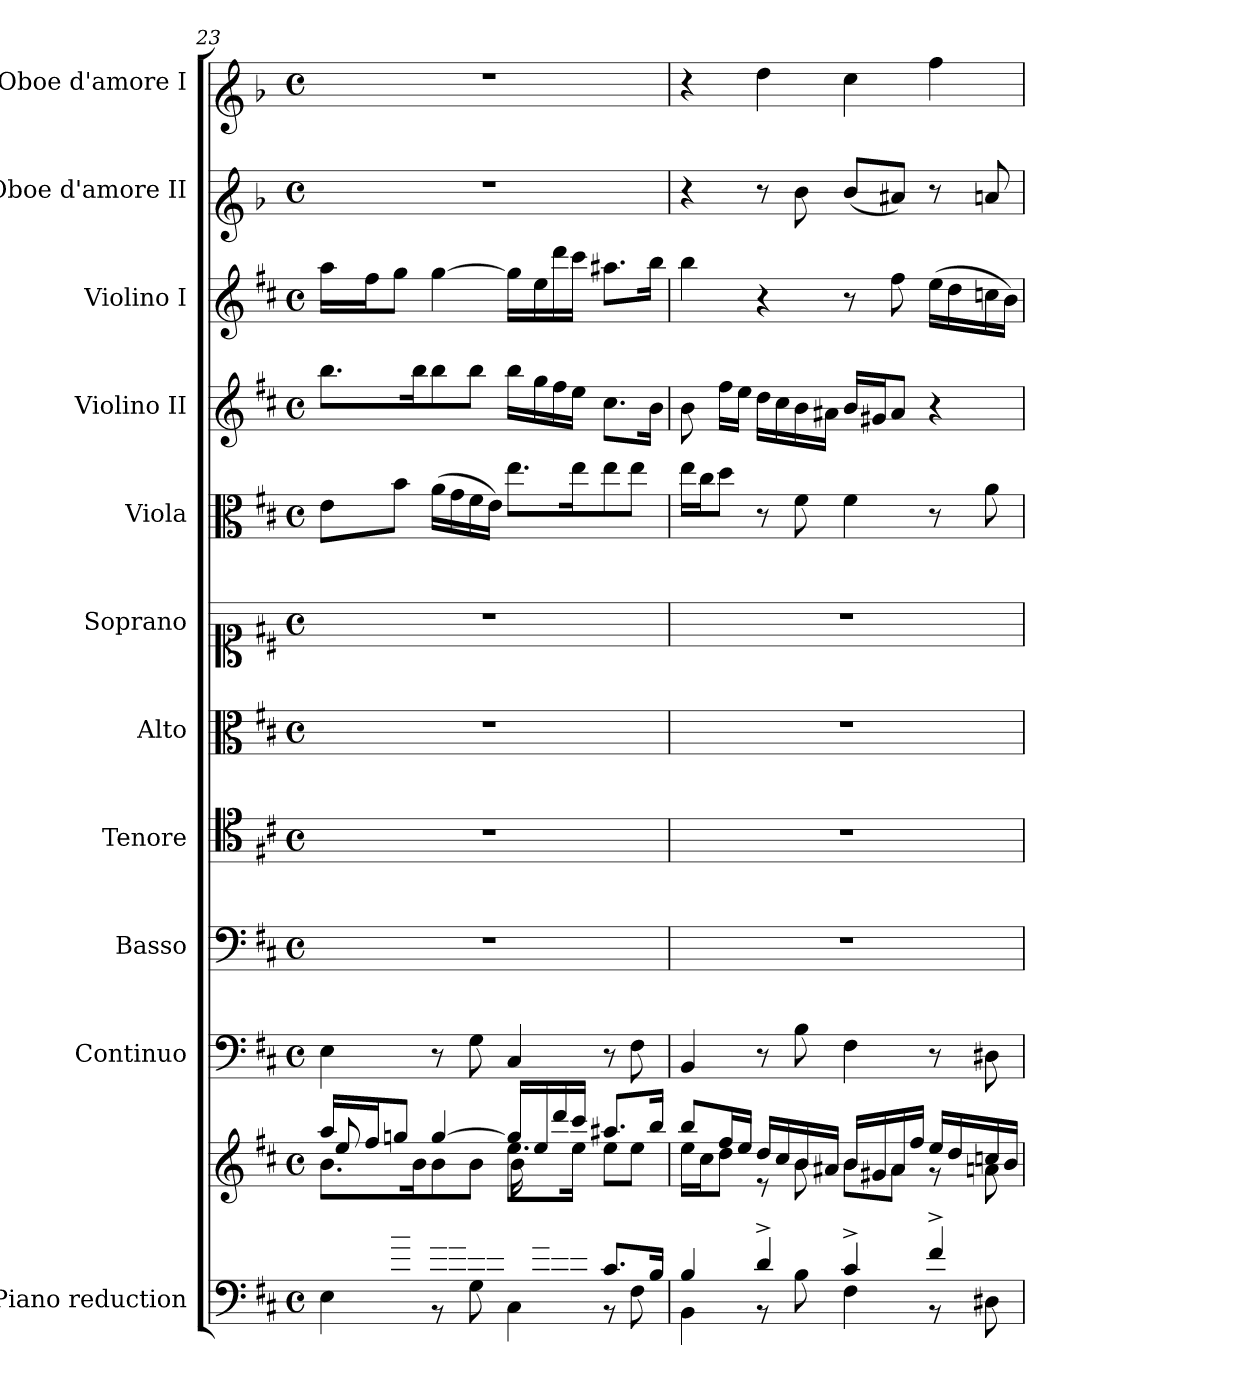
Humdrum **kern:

**kern	**kern	**kern	**kern	**kern	**kern	**kern	**kern	**kern	**kern	**kern	**kern
*part11	*part11	*part10	*part9	*part8	*part7	*part6	*part5	*part4	*part3	*part2	*part1
*staff12	*staff11	*staff10	*staff9	*staff8	*staff7	*staff6	*staff5	*staff4	*staff3	*staff2	*staff1
*I"Piano reduction	*	*I"Continuo	*I"Basso	*I"Tenore	*I"Alto	*I"Soprano	*I"Viola	*I"Violino II	*I"Violino I	*I"Oboe d'amore II	*I"Oboe d'amore I
*I'Pno	*	*	*	*	*	*	*I'Vla	*I'Vln	*I'Vln	*I'Ob	*I'Ob
*clefF4	*clefG2	*clefF4	*clefF4	*clefC4	*clefC3	*clefC1	*clefC3	*clefG2	*clefG2	*clefG1	*clefG1
*	*	*	*	*	*	*	*	*	*	*ITrd2c3	*ITrd2c3
*k[f#c#]	*k[f#c#]	*k[f#c#]	*k[f#c#]	*k[f#c#]	*k[f#c#]	*k[f#c#]	*k[f#c#]	*k[f#c#]	*k[f#c#]	*k[f#c#]	*k[f#c#]
*M4/4	*M4/4	*M4/4	*M4/4	*M4/4	*M4/4	*M4/4	*M4/4	*M4/4	*M4/4	*M4/4	*M4/4
*met(c)	*met(c)	*met(c)	*met(c)	*met(c)	*met(c)	*met(c)	*met(c)	*met(c)	*met(c)	*met(c)	*met(c)
=23	=23	=23	=23	=23	=23	=23	=23	=23	=23	=23	=23
*^	*^	*	*	*	*	*	*	*	*	*	*
*	*	*	*^	*	*	*	*	*	*	*	*	*	*
8ryy	4E\	16aa/LL	8.b\L	8ee/	4E\	1r	1r	1r	1r	8e\L	8.bb\L	16aa\LL	1r	1r
.	.	16ff#/J	.	.	.	.	.	.	.	.	.	16ff#\J	.	.
8b/	.	8ggn/J	.	4.ryy	.	.	.	.	.	8b\J	.	8gg\J	.	.
.	.	.	16b\K	.	.	.	.	.	.	.	16bb\K	.	.	.
16a/LL	8r	[4gg/	8b\	.	8r	.	.	.	.	(16a\LL	8bb\	[4gg\	.	.
16g/	.	.	.	.	.	.	.	.	.	16g\	.	.	.	.
16f#/	8G\	.	8b\J	.	8G\	.	.	.	.	16f#\	8bb\J	.	.	.
16e/JJ	.	.	.	.	.	.	.	.	.	16e\JJ)	.	.	.	.
16ryy	4C#\	16gg/LL]	8.ee\L	16b\LL	4C#/	.	.	.	.	8.ee\L	16bb\LL	16gg\LL]	.	.
16g/	.	16ee/	.	4..ryy	.	.	.	.	.	.	16gg\	16ee\	.	.
16f#/	.	16ddd/	.	.	.	.	.	.	.	.	16ff#\	16ddd\	.	.
16e/JJ	.	16ccc#/JJ	16ee\Jk	.	.	.	.	.	.	16ee\K	16ee\JJ	16ccc#\JJ	.	.
8.c#/L	8r	8.aa#X/L	8ee\L	.	8r	.	.	.	.	8ee\	8.cc#\L	8.aa#X\L	.	.
.	8F#\	.	8ee\J	.	8F#\	.	.	.	.	8ee\J	.	.	.	.
16B/Jk	.	16bb/Jk	.	.	.	.	.	.	.	.	16b\Jk	16bb\Jk	.	.
*	*	*	*v	*v	*	*	*	*	*	*	*	*	*	*
=24	=24	=24	=24	=24	=24	=24	=24	=24	=24	=24	=24	=24	=24
4B/	4BB\	8bb/L	16ee\LL	4BB/	1r	1r	1r	1r	16ee\LL	8b\	4bb\	4r	4r
.	.	.	16cc#\J	.	.	.	.	.	16cc#\J	.	.	.	.
.	.	16ff#/L	8dd\J	.	.	.	.	.	8dd\J	16ff#\LL	.	.	.
.	.	16ee/JJ	.	.	.	.	.	.	.	16ee\JJ	.	.	.
4d^/	8r	16dd/LL	8r	8r	.	.	.	.	8r	16dd\LL	4r	8r	4dd\
.	.	16cc#/	.	.	.	.	.	.	.	16cc#\	.	.	.
.	8B\	16b/	8b\	8B\	.	.	.	.	8f#\	16b\	.	8b\	.
.	.	16a#X/JJ	.	.	.	.	.	.	.	16a#X\JJ	.	.	.
4c#^/	4F#\	16b/LL	8b\L	4F#\	.	.	.	.	4f#\	16b/LL	8r	(8b/L	4cc#\
.	.	16g#X/	.	.	.	.	.	.	.	16g#X/J	.	.	.
.	.	16a#/	8a#\J	.	.	.	.	.	.	8a#/J	8ff#\	8a#X/J)	.
.	.	16ff#/JJ	.	.	.	.	.	.	.	.	.	.	.
4f#^/	8r	16ee/LL	8r	8r	.	.	.	.	8r	4r	(16ee\LL	8r	4ff#\
.	.	16dd/	.	.	.	.	.	.	.	.	16dd\	.	.
.	8D#X\	16ccn/	8an\	8D#X\	.	.	.	.	8a\	.	16ccn\	8an/	.
.	.	16b/JJ	.	.	.	.	.	.	.	.	16b\JJ)	.	.
*v	*v	*	*	*	*	*	*	*	*	*	*	*	*
*	*v	*v	*	*	*	*	*	*	*	*	*	*
=	=	=	=	=	=	=	=	=	=	=	=
*-	*-	*-	*-	*-	*-	*-	*-	*-	*-	*-	*-
